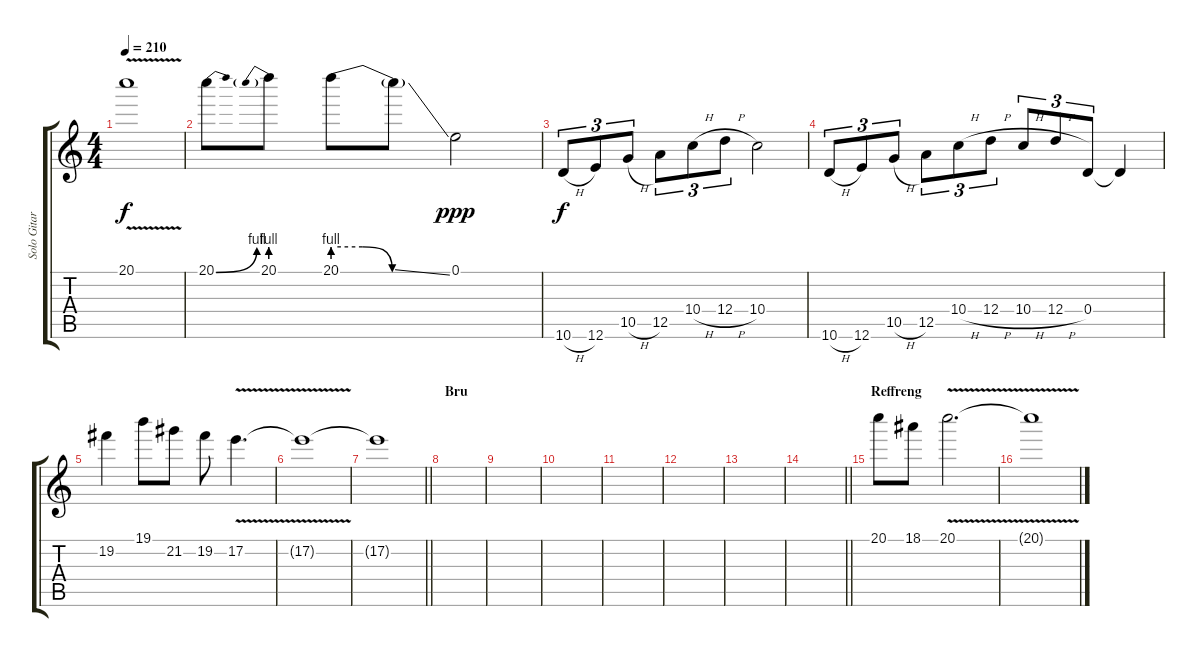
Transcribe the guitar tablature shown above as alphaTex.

\track ("Solo Gitar" "Solo Gitar") {instrument overdrivenguitar}
\staff {score tabs}
\tuning (E4 B3 G3 D3 A2 E2) {hide}
\ts (4 4)
\tempo 210
\clef g2
\ks c
20.1{v}.1{dy f} |
20.1{be (bend 0 0 60 4)}.8 20.1{be (prebend 0 4 60 4)}.8 20.1{be (custom 0 4 15 4 30 0 60 0)}.8 20.1{ss t}.8 0.1.2{dy ppp volume 0} |
10.6{h}.8{tu (3 2) dy f volume 16} 12.6.8{tu (3 2)} 10.5{h}.8{tu (3 2)} 12.5.8{tu (3 2)} 10.4{h}.8{tu (3 2)} 12.4{h}.8{tu (3 2)} 10.4.2 |
10.6{h}.8{tu (3 2)} 12.6.8{tu (3 2)} 10.5{h}.8{tu (3 2)} 12.5.8{tu (3 2)} 10.4{h}.8{tu (3 2)} 12.4{h}.8{tu (3 2)} 10.4{h}.8{tu (3 2)} 12.4{h}.8{tu (3 2)} 0.4.8{tu (3 2)} 0.4{t}.4 |
19.2.4 19.1.8 21.2.8 19.2.8 17.2{v}.4{d} |
17.2{t}.1 |
\barLineRight lightlight
17.2{t}.1 |
\section ("" "Bru")
|
|
|
|
|
|
\barLineRight lightlight
|
\section ("" "Reffreng")
20.1.8 18.1.8 20.1{v}.2{d} |
20.1{t}.1
